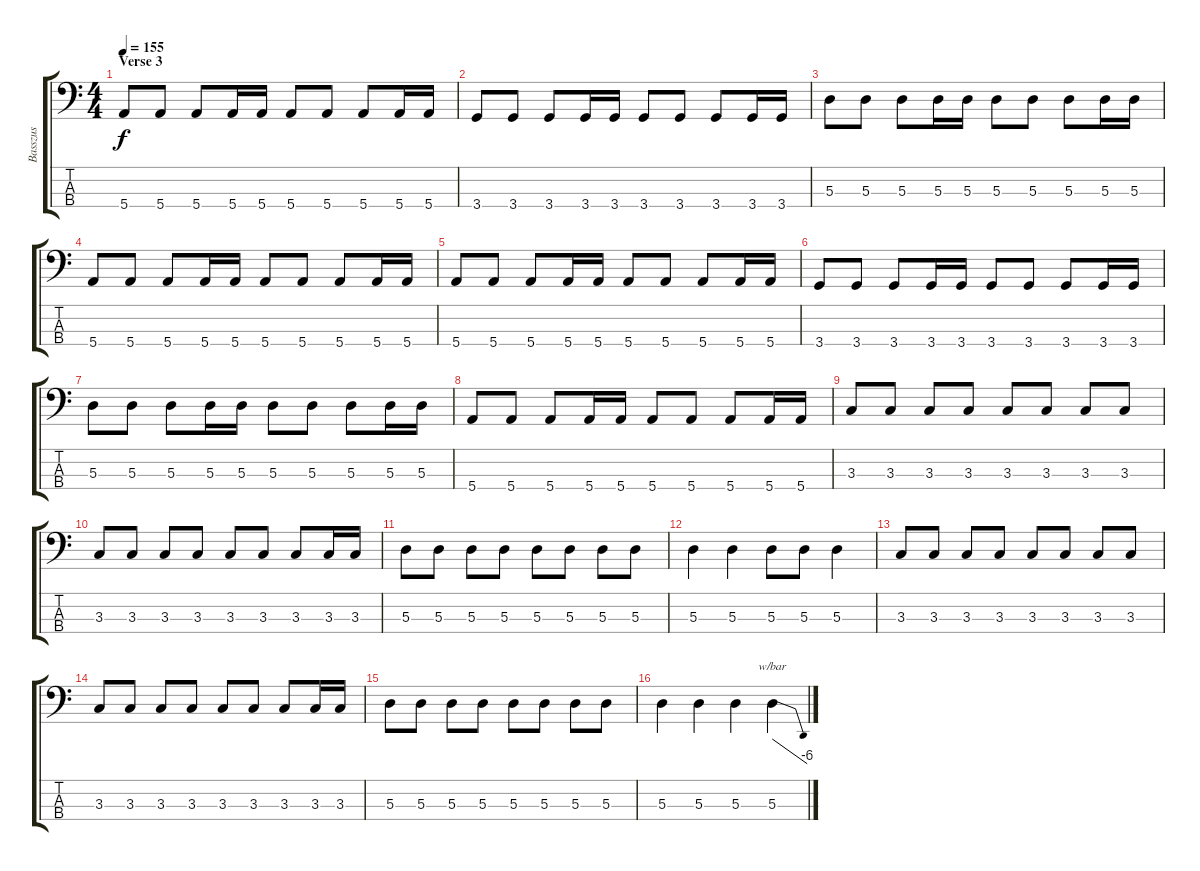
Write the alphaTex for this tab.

\track ("Basszus" "Basszus") {instrument electricbasspick}
\staff {score tabs}
\tuning (G2 D2 A1 E1) {hide}
\ts (4 4)
\section ("" "Verse 3")
\tempo 155
\clef f4
\ks c
5.4.8{dy f} 5.4.8 5.4.8 5.4.16 5.4.16 5.4.8 5.4.8 5.4.8 5.4.16 5.4.16 |
3.4.8 3.4.8 3.4.8 3.4.16 3.4.16 3.4.8 3.4.8 3.4.8 3.4.16 3.4.16 |
5.3.8 5.3.8 5.3.8 5.3.16 5.3.16 5.3.8 5.3.8 5.3.8 5.3.16 5.3.16 |
5.4.8 5.4.8 5.4.8 5.4.16 5.4.16 5.4.8 5.4.8 5.4.8 5.4.16 5.4.16 |
5.4.8 5.4.8 5.4.8 5.4.16 5.4.16 5.4.8 5.4.8 5.4.8 5.4.16 5.4.16 |
3.4.8 3.4.8 3.4.8 3.4.16 3.4.16 3.4.8 3.4.8 3.4.8 3.4.16 3.4.16 |
5.3.8 5.3.8 5.3.8 5.3.16 5.3.16 5.3.8 5.3.8 5.3.8 5.3.16 5.3.16 |
5.4.8 5.4.8 5.4.8 5.4.16 5.4.16 5.4.8 5.4.8 5.4.8 5.4.16 5.4.16 |
3.3.8 3.3.8 3.3.8 3.3.8 3.3.8 3.3.8 3.3.8 3.3.8 |
3.3.8 3.3.8 3.3.8 3.3.8 3.3.8 3.3.8 3.3.8 3.3.16 3.3.16 |
5.3.8 5.3.8 5.3.8 5.3.8 5.3.8 5.3.8 5.3.8 5.3.8 |
5.3.4 5.3.4 5.3.8 5.3.8 5.3.4 |
3.3.8 3.3.8 3.3.8 3.3.8 3.3.8 3.3.8 3.3.8 3.3.8 |
3.3.8 3.3.8 3.3.8 3.3.8 3.3.8 3.3.8 3.3.8 3.3.16 3.3.16 |
5.3.8 5.3.8 5.3.8 5.3.8 5.3.8 5.3.8 5.3.8 5.3.8 |
5.3.4 5.3.4 5.3.4 5.3{ss}.4{tbe (dive default 0 0 60 -24)}
